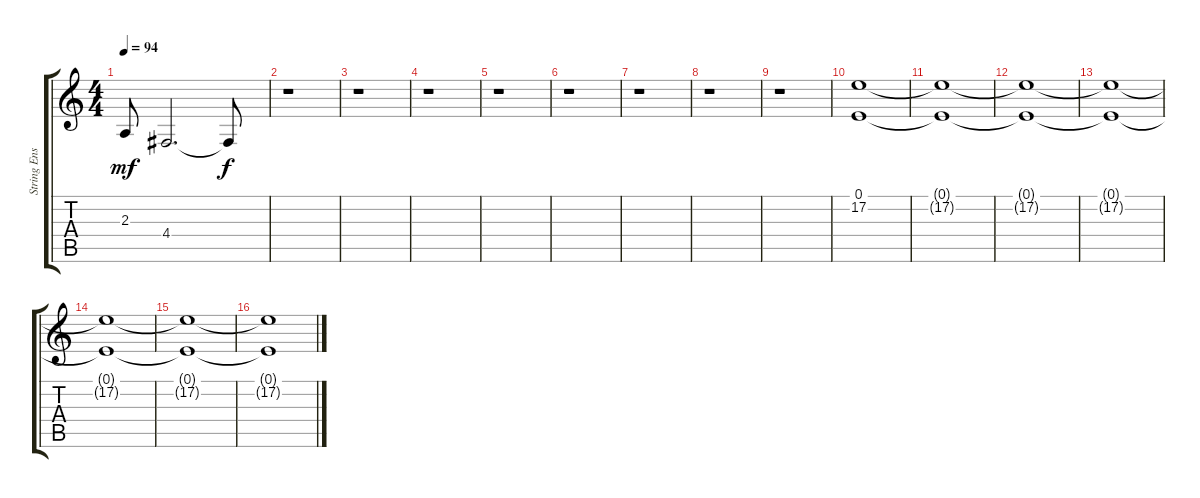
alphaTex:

\track ("String Ensemble 2" "String Ens") {instrument stringensemble2}
\staff {score tabs}
\tuning (E4 B3 G3 D3 A2 E2) {hide}
\ts (4 4)
\tempo 94
\clef g2
\ks c
2.3.8{dy mf} 4.4.2{d} 4.4{t}.8{dy f} |
r.1 |
r.1 |
r.1 |
r.1 |
r.1 |
r.1 |
r.1 |
r.1 |
(0.1 17.2).1{volume 12} |
(0.1{t} 17.2{t}).1 |
(0.1{t} 17.2{t}).1 |
(0.1{t} 17.2{t}).1 |
(0.1{t} 17.2{t}).1 |
(0.1{t} 17.2{t}).1 |
(0.1{t} 17.2{t}).1{volume 8}
